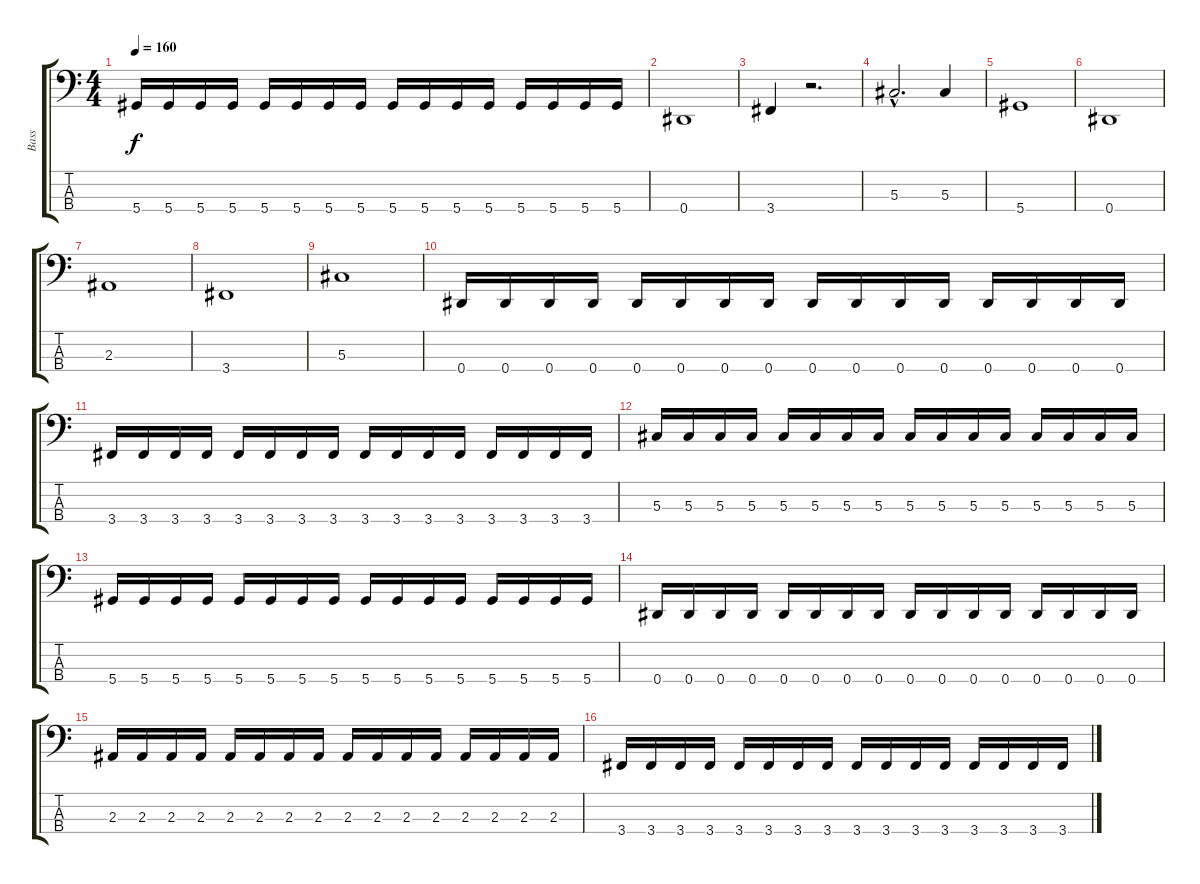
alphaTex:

\track ("Bass" "Bass") {instrument electricbassfinger}
\staff {score tabs}
\tuning (Gb2 Db2 Ab1 Eb1) {hide}
\ts (4 4)
\tempo 160
\clef f4
\ks c
5.4.16{dy f} 5.4.16 5.4.16 5.4.16 5.4.16 5.4.16 5.4.16 5.4.16 5.4.16 5.4.16 5.4.16 5.4.16 5.4.16 5.4.16 5.4.16 5.4.16 |
0.4.1 |
3.4.4 r.2{d} |
5.3{hac}.2{d} 5.3.4 |
5.4.1 |
0.4.1 |
2.3.1 |
3.4.1 |
5.3.1 |
0.4.16 0.4.16 0.4.16 0.4.16 0.4.16 0.4.16 0.4.16 0.4.16 0.4.16 0.4.16 0.4.16 0.4.16 0.4.16 0.4.16 0.4.16 0.4.16 |
3.4.16 3.4.16 3.4.16 3.4.16 3.4.16 3.4.16 3.4.16 3.4.16 3.4.16 3.4.16 3.4.16 3.4.16 3.4.16 3.4.16 3.4.16 3.4.16 |
5.3.16 5.3.16 5.3.16 5.3.16 5.3.16 5.3.16 5.3.16 5.3.16 5.3.16 5.3.16 5.3.16 5.3.16 5.3.16 5.3.16 5.3.16 5.3.16 |
5.4.16 5.4.16 5.4.16 5.4.16 5.4.16 5.4.16 5.4.16 5.4.16 5.4.16 5.4.16 5.4.16 5.4.16 5.4.16 5.4.16 5.4.16 5.4.16 |
0.4.16 0.4.16 0.4.16 0.4.16 0.4.16 0.4.16 0.4.16 0.4.16 0.4.16 0.4.16 0.4.16 0.4.16 0.4.16 0.4.16 0.4.16 0.4.16 |
2.3.16 2.3.16 2.3.16 2.3.16 2.3.16 2.3.16 2.3.16 2.3.16 2.3.16 2.3.16 2.3.16 2.3.16 2.3.16 2.3.16 2.3.16 2.3.16 |
3.4.16 3.4.16 3.4.16 3.4.16 3.4.16 3.4.16 3.4.16 3.4.16 3.4.16 3.4.16 3.4.16 3.4.16 3.4.16 3.4.16 3.4.16 3.4.16
